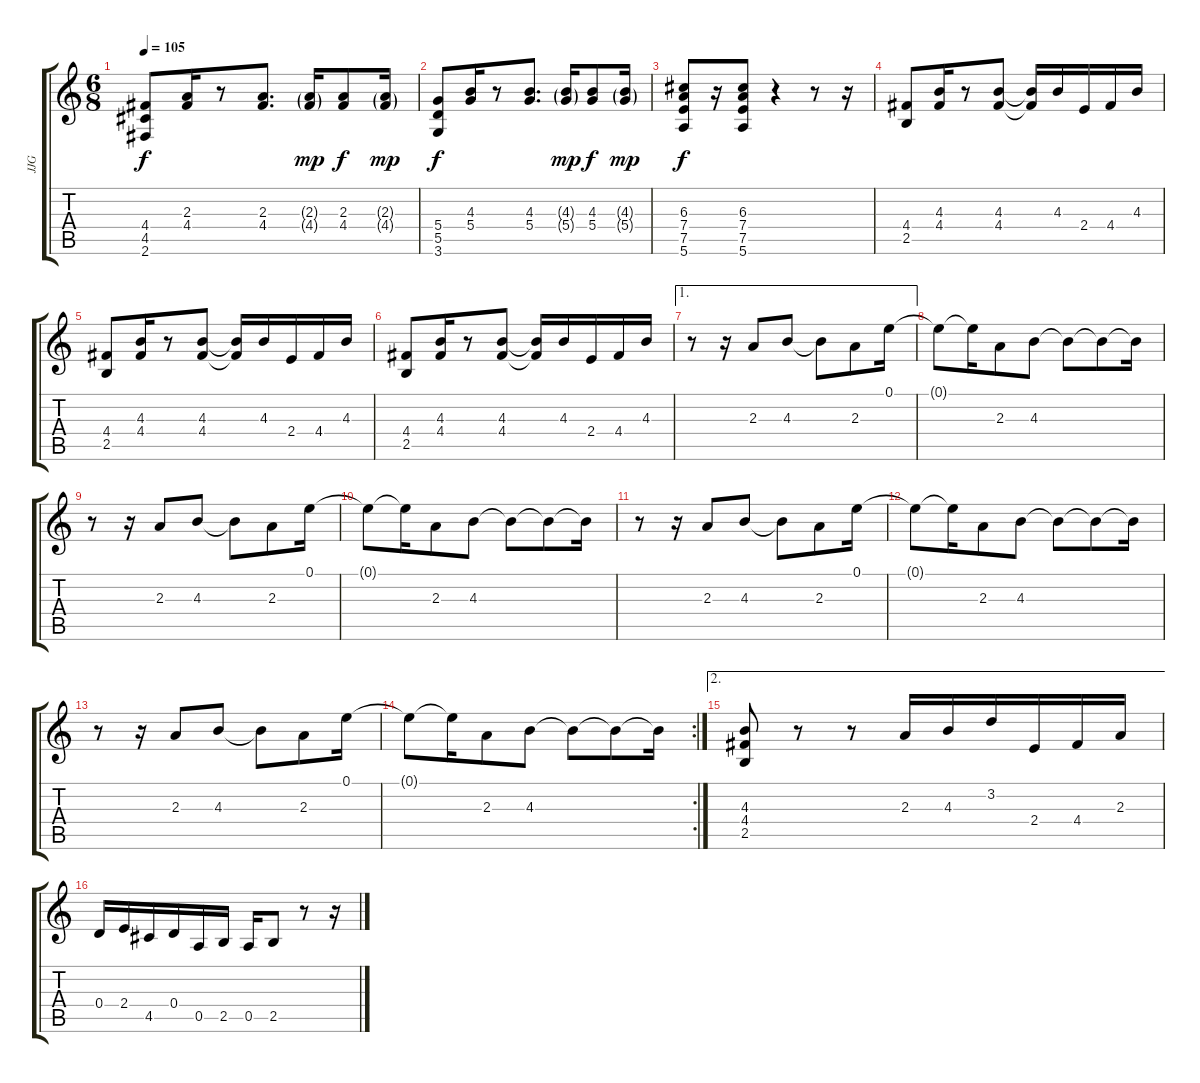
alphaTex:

\track ("JJG" "JJG") {instrument electricguitarclean}
\staff {score tabs}
\tuning (E4 B3 G3 D3 A2 E2) {hide}
\ts (6 8)
\tempo 105
\clef g2
\ks c
(4.4 4.5 2.6).8{dy f} (2.3 4.4).16 r.8 (2.3 4.4).8{d} (2.3{g} 4.4{g}).16{dy mp} (2.3 4.4).8{dy f} (2.3{g} 4.4{g}).16{dy mp} |
(5.4 5.5 3.6).8{dy f} (4.3 5.4).16 r.8 (4.3 5.4).8{d} (4.3{g} 5.4{g}).16{dy mp} (4.3 5.4).8{dy f} (4.3{g} 5.4{g}).16{dy mp} |
(6.3 7.4 7.5 5.6).8{dy f} r.16 (6.3 7.4 7.5 5.6).8 r.4 r.8 r.16 |
(4.4 2.5).8 (4.3 4.4).16 r.8 (4.3 4.4).8 (4.3{t} 4.4{t}).16 4.3.16 2.4.16 4.4.16 4.3.16 |
(4.4 2.5).8 (4.3 4.4).16 r.8 (4.3 4.4).8 (4.3{t} 4.4{t}).16 4.3.16 2.4.16 4.4.16 4.3.16 |
(4.4 2.5).8 (4.3 4.4).16 r.8 (4.3 4.4).8 (4.3{t} 4.4{t}).16 4.3.16 2.4.16 4.4.16 4.3.16 |
\ae 1
r.8 r.16 2.3.8 4.3.8 4.3{t}.8 2.3.8 0.1.16 |
0.1{t}.8 0.1{t}.16 2.3.8 4.3.8 4.3{t}.8 4.3{t}.8 4.3{t}.16 |
r.8 r.16 2.3.8 4.3.8 4.3{t}.8 2.3.8 0.1.16 |
0.1{t}.8 0.1{t}.16 2.3.8 4.3.8 4.3{t}.8 4.3{t}.8 4.3{t}.16 |
r.8 r.16 2.3.8 4.3.8 4.3{t}.8 2.3.8 0.1.16 |
0.1{t}.8 0.1{t}.16 2.3.8 4.3.8 4.3{t}.8 4.3{t}.8 4.3{t}.16 |
r.8 r.16 2.3.8 4.3.8 4.3{t}.8 2.3.8 0.1.16 |
\rc 2
0.1{t}.8 0.1{t}.16 2.3.8 4.3.8 4.3{t}.8 4.3{t}.8 4.3{t}.16 |
\ae 2
(4.3 4.4 2.5).8 r.8 r.8 2.3.16 4.3.16 3.2.16 2.4.16 4.4.16 2.3.16 |
0.4.16 2.4.16 4.5.16 0.4.16 0.5.16 2.5.16 0.5.16 2.5.8 r.8 r.16
